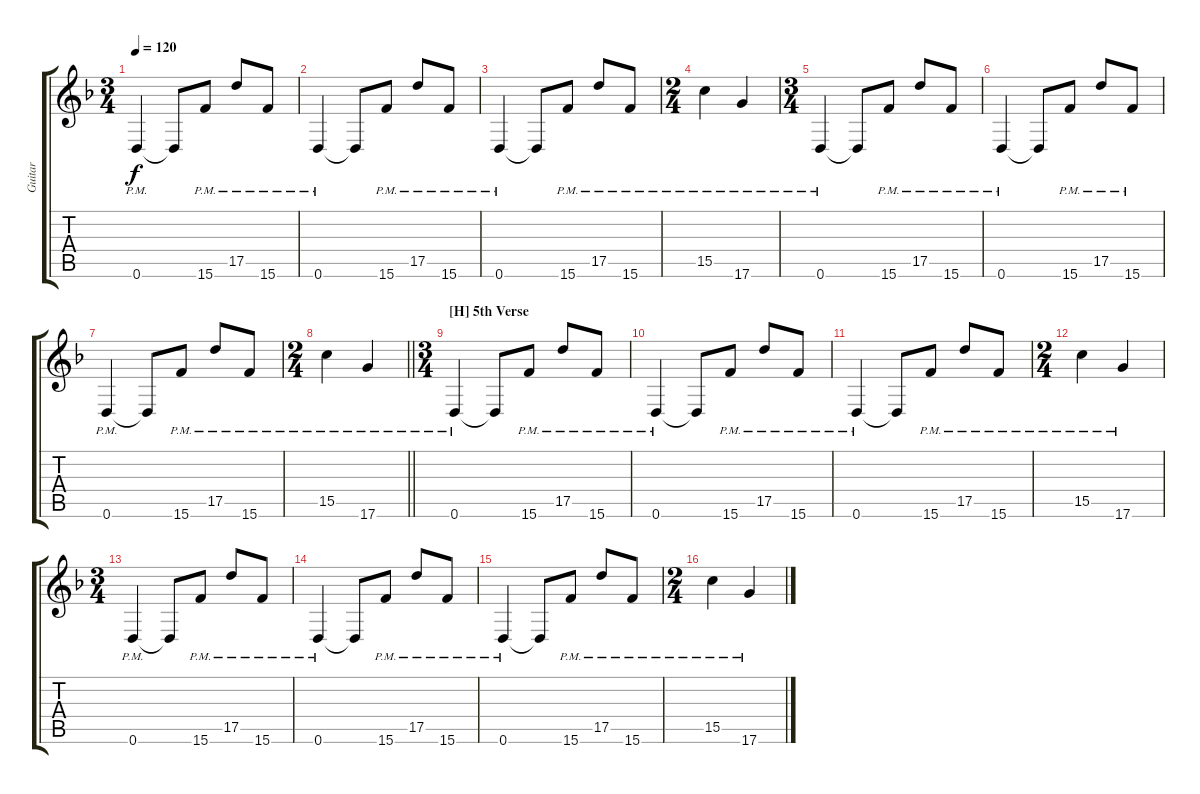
\track ("Guitar" "Guitar") {instrument electricguitarclean}
\staff {score tabs}
\tuning (E4 B3 G3 D3 A2 D2) {hide}
\ts (3 4)
\tempo 120
\clef g2
\ks dminor
0.6{pm}.4{dy f} 0.6{t}.8 15.6{pm}.8 17.5{pm}.8 15.6{pm}.8 |
0.6{pm}.4 0.6{t}.8 15.6{pm}.8 17.5{pm}.8 15.6{pm}.8 |
0.6{pm}.4 0.6{t}.8 15.6{pm}.8 17.5{pm}.8 15.6{pm}.8 |
\ts (2 4)
15.5{pm}.4 17.6{pm}.4 |
\ts (3 4)
0.6{pm}.4 0.6{t}.8 15.6{pm}.8 17.5{pm}.8 15.6{pm}.8 |
0.6{pm}.4 0.6{t}.8 15.6{pm}.8 17.5{pm}.8 15.6{pm}.8 |
0.6{pm}.4 0.6{t}.8 15.6{pm}.8 17.5{pm}.8 15.6{pm}.8 |
\ts (2 4)
\barLineRight lightlight
15.5{pm}.4 17.6{pm}.4 |
\ts (3 4)
\section ("" "[H] 5th Verse")
0.6{pm}.4 0.6{t}.8 15.6{pm}.8 17.5{pm}.8 15.6{pm}.8 |
0.6{pm}.4 0.6{t}.8 15.6{pm}.8 17.5{pm}.8 15.6{pm}.8 |
0.6{pm}.4 0.6{t}.8 15.6{pm}.8 17.5{pm}.8 15.6{pm}.8 |
\ts (2 4)
15.5{pm}.4 17.6{pm}.4 |
\ts (3 4)
0.6{pm}.4 0.6{t}.8 15.6{pm}.8 17.5{pm}.8 15.6{pm}.8 |
0.6{pm}.4 0.6{t}.8 15.6{pm}.8 17.5{pm}.8 15.6{pm}.8 |
0.6{pm}.4 0.6{t}.8 15.6{pm}.8 17.5{pm}.8 15.6{pm}.8 |
\ts (2 4)
15.5{pm}.4 17.6{pm}.4
